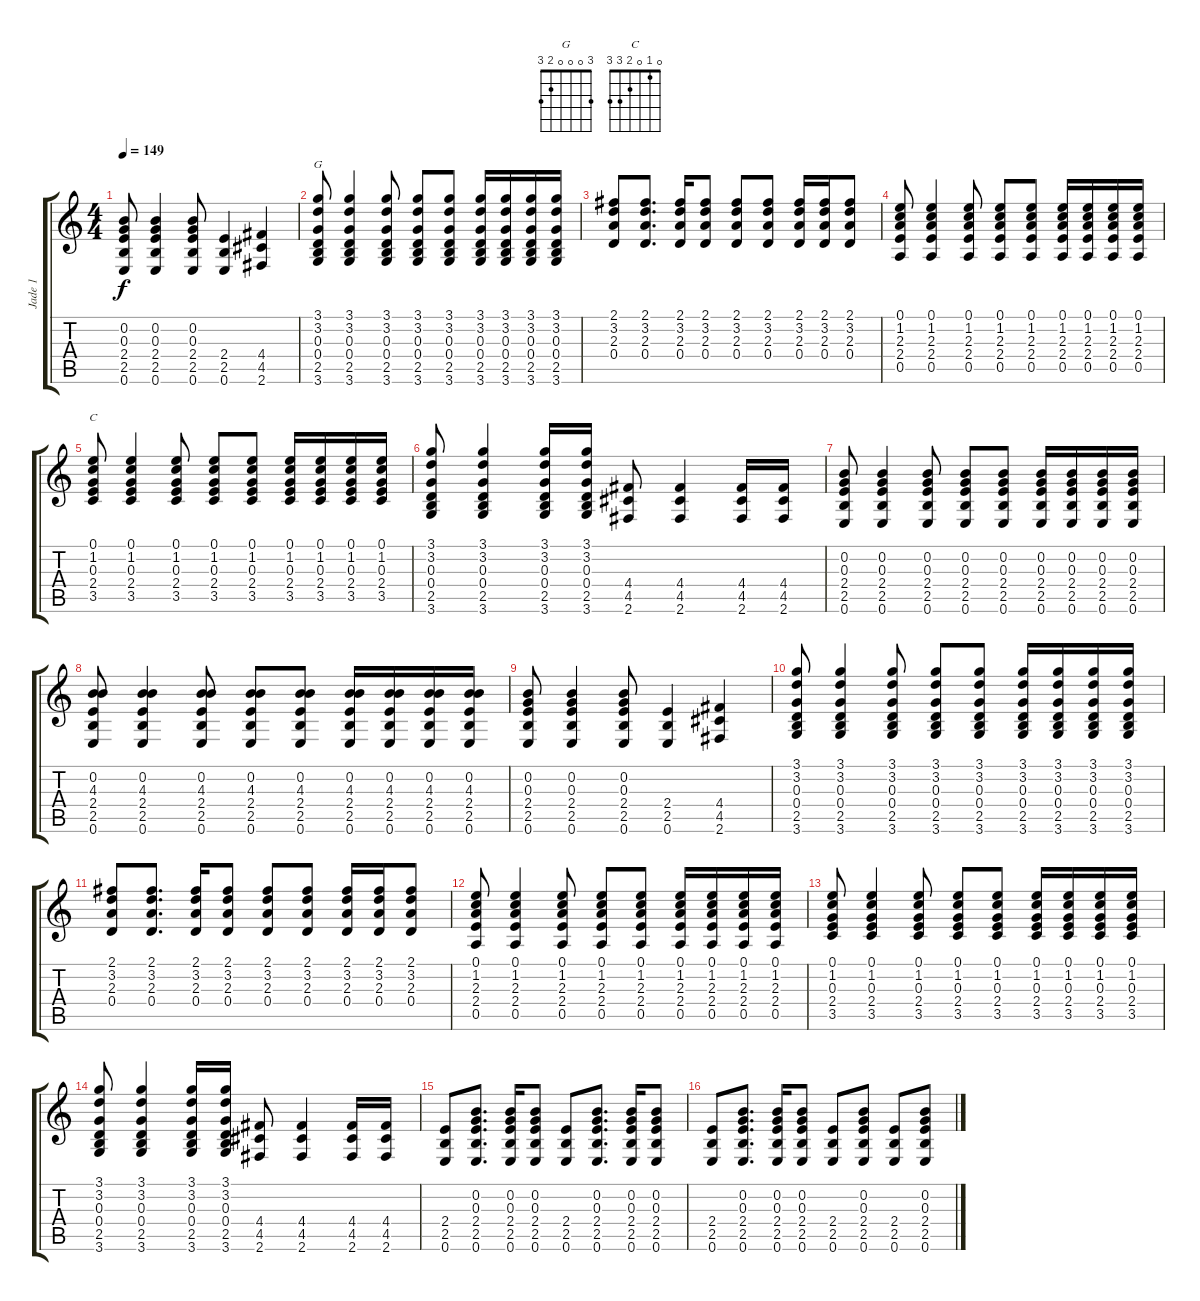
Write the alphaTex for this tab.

\track ("Jade 1" "Jade 1") {instrument electricguitarjazz}
\staff {score tabs}
\tuning (E4 B3 G3 D3 A2 E2) {hide}
\chord ("G" 3 0 0 0 2 3)
\chord ("C" 0 1 0 2 3 3)
\ts (4 4)
\tempo 149
\clef g2
\ks c
(0.2 0.3 2.4 2.5 0.6).8{dy f} (0.2 0.3 2.4 2.5 0.6).4 (0.2 0.3 2.4 2.5 0.6).8 (2.4 2.5 0.6).4 (4.4 4.5 2.6).4 |
(3.1 3.2 0.3 0.4 2.5 3.6).8{ch "G"} (3.1 3.2 0.3 0.4 2.5 3.6).4 (3.1 3.2 0.3 0.4 2.5 3.6).8 (3.1 3.2 0.3 0.4 2.5 3.6).8 (3.1 3.2 0.3 0.4 2.5 3.6).8 (3.1 3.2 0.3 0.4 2.5 3.6).16 (3.1 3.2 0.3 0.4 2.5 3.6).16 (3.1 3.2 0.3 0.4 2.5 3.6).16 (3.1 3.2 0.3 0.4 2.5 3.6).16 |
(2.1 3.2 2.3 0.4).8 (2.1 3.2 2.3 0.4).8{d} (2.1 3.2 2.3 0.4).16 (2.1 3.2 2.3 0.4).8 (2.1 3.2 2.3 0.4).8 (2.1 3.2 2.3 0.4).8 (2.1 3.2 2.3 0.4).16 (2.1 3.2 2.3 0.4).16 (2.1 3.2 2.3 0.4).8 |
(0.1 1.2 2.3 2.4 0.5).8 (0.1 1.2 2.3 2.4 0.5).4 (0.1 1.2 2.3 2.4 0.5).8 (0.1 1.2 2.3 2.4 0.5).8 (0.1 1.2 2.3 2.4 0.5).8 (0.1 1.2 2.3 2.4 0.5).16 (0.1 1.2 2.3 2.4 0.5).16 (0.1 1.2 2.3 2.4 0.5).16 (0.1 1.2 2.3 2.4 0.5).16 |
(0.1 1.2 0.3 2.4 3.5).8{ch "C"} (0.1 1.2 0.3 2.4 3.5).4 (0.1 1.2 0.3 2.4 3.5).8 (0.1 1.2 0.3 2.4 3.5).8 (0.1 1.2 0.3 2.4 3.5).8 (0.1 1.2 0.3 2.4 3.5).16 (0.1 1.2 0.3 2.4 3.5).16 (0.1 1.2 0.3 2.4 3.5).16 (0.1 1.2 0.3 2.4 3.5).16 |
(3.1 3.2 0.3 0.4 2.5 3.6).8 (3.1 3.2 0.3 0.4 2.5 3.6).4 (3.1 3.2 0.3 0.4 2.5 3.6).16 (3.1 3.2 0.3 0.4 2.5 3.6).16 (4.4 4.5 2.6).8 (4.4 4.5 2.6).4 (4.4 4.5 2.6).16 (4.4 4.5 2.6).16 |
(0.2 0.3 2.4 2.5 0.6).8 (0.2 0.3 2.4 2.5 0.6).4 (0.2 0.3 2.4 2.5 0.6).8 (0.2 0.3 2.4 2.5 0.6).8 (0.2 0.3 2.4 2.5 0.6).8 (0.2 0.3 2.4 2.5 0.6).16 (0.2 0.3 2.4 2.5 0.6).16 (0.2 0.3 2.4 2.5 0.6).16 (0.2 0.3 2.4 2.5 0.6).16 |
(0.2 4.3 2.4 2.5 0.6).8 (0.2 4.3 2.4 2.5 0.6).4 (0.2 4.3 2.4 2.5 0.6).8 (0.2 4.3 2.4 2.5 0.6).8 (0.2 4.3 2.4 2.5 0.6).8 (0.2 4.3 2.4 2.5 0.6).16 (0.2 4.3 2.4 2.5 0.6).16 (0.2 4.3 2.4 2.5 0.6).16 (0.2 4.3 2.4 2.5 0.6).16 |
(0.2 0.3 2.4 2.5 0.6).8 (0.2 0.3 2.4 2.5 0.6).4 (0.2 0.3 2.4 2.5 0.6).8 (2.4 2.5 0.6).4 (4.4 4.5 2.6).4 |
(3.1 3.2 0.3 0.4 2.5 3.6).8 (3.1 3.2 0.3 0.4 2.5 3.6).4 (3.1 3.2 0.3 0.4 2.5 3.6).8 (3.1 3.2 0.3 0.4 2.5 3.6).8 (3.1 3.2 0.3 0.4 2.5 3.6).8 (3.1 3.2 0.3 0.4 2.5 3.6).16 (3.1 3.2 0.3 0.4 2.5 3.6).16 (3.1 3.2 0.3 0.4 2.5 3.6).16 (3.1 3.2 0.3 0.4 2.5 3.6).16 |
(2.1 3.2 2.3 0.4).8 (2.1 3.2 2.3 0.4).8{d} (2.1 3.2 2.3 0.4).16 (2.1 3.2 2.3 0.4).8 (2.1 3.2 2.3 0.4).8 (2.1 3.2 2.3 0.4).8 (2.1 3.2 2.3 0.4).16 (2.1 3.2 2.3 0.4).16 (2.1 3.2 2.3 0.4).8 |
(0.1 1.2 2.3 2.4 0.5).8 (0.1 1.2 2.3 2.4 0.5).4 (0.1 1.2 2.3 2.4 0.5).8 (0.1 1.2 2.3 2.4 0.5).8 (0.1 1.2 2.3 2.4 0.5).8 (0.1 1.2 2.3 2.4 0.5).16 (0.1 1.2 2.3 2.4 0.5).16 (0.1 1.2 2.3 2.4 0.5).16 (0.1 1.2 2.3 2.4 0.5).16 |
(0.1 1.2 0.3 2.4 3.5).8 (0.1 1.2 0.3 2.4 3.5).4 (0.1 1.2 0.3 2.4 3.5).8 (0.1 1.2 0.3 2.4 3.5).8 (0.1 1.2 0.3 2.4 3.5).8 (0.1 1.2 0.3 2.4 3.5).16 (0.1 1.2 0.3 2.4 3.5).16 (0.1 1.2 0.3 2.4 3.5).16 (0.1 1.2 0.3 2.4 3.5).16 |
(3.1 3.2 0.3 0.4 2.5 3.6).8 (3.1 3.2 0.3 0.4 2.5 3.6).4 (3.1 3.2 0.3 0.4 2.5 3.6).16 (3.1 3.2 0.3 0.4 2.5 3.6).16 (4.4 4.5 2.6).8 (4.4 4.5 2.6).4 (4.4 4.5 2.6).16 (4.4 4.5 2.6).16 |
(2.4 2.5 0.6).8 (0.2 0.3 2.4 2.5 0.6).8{d} (0.2 0.3 2.4 2.5 0.6).16 (0.2 0.3 2.4 2.5 0.6).8 (2.4 2.5 0.6).8 (0.2 0.3 2.4 2.5 0.6).8{d} (0.2 0.3 2.4 2.5 0.6).16 (0.2 0.3 2.4 2.5 0.6).8 |
(2.4 2.5 0.6).8 (0.2 0.3 2.4 2.5 0.6).8{d} (0.2 0.3 2.4 2.5 0.6).16 (0.2 0.3 2.4 2.5 0.6).8 (2.4 2.5 0.6).8 (0.2 0.3 2.4 2.5 0.6).8 (2.4 2.5 0.6).8 (0.2 0.3 2.4 2.5 0.6).8
